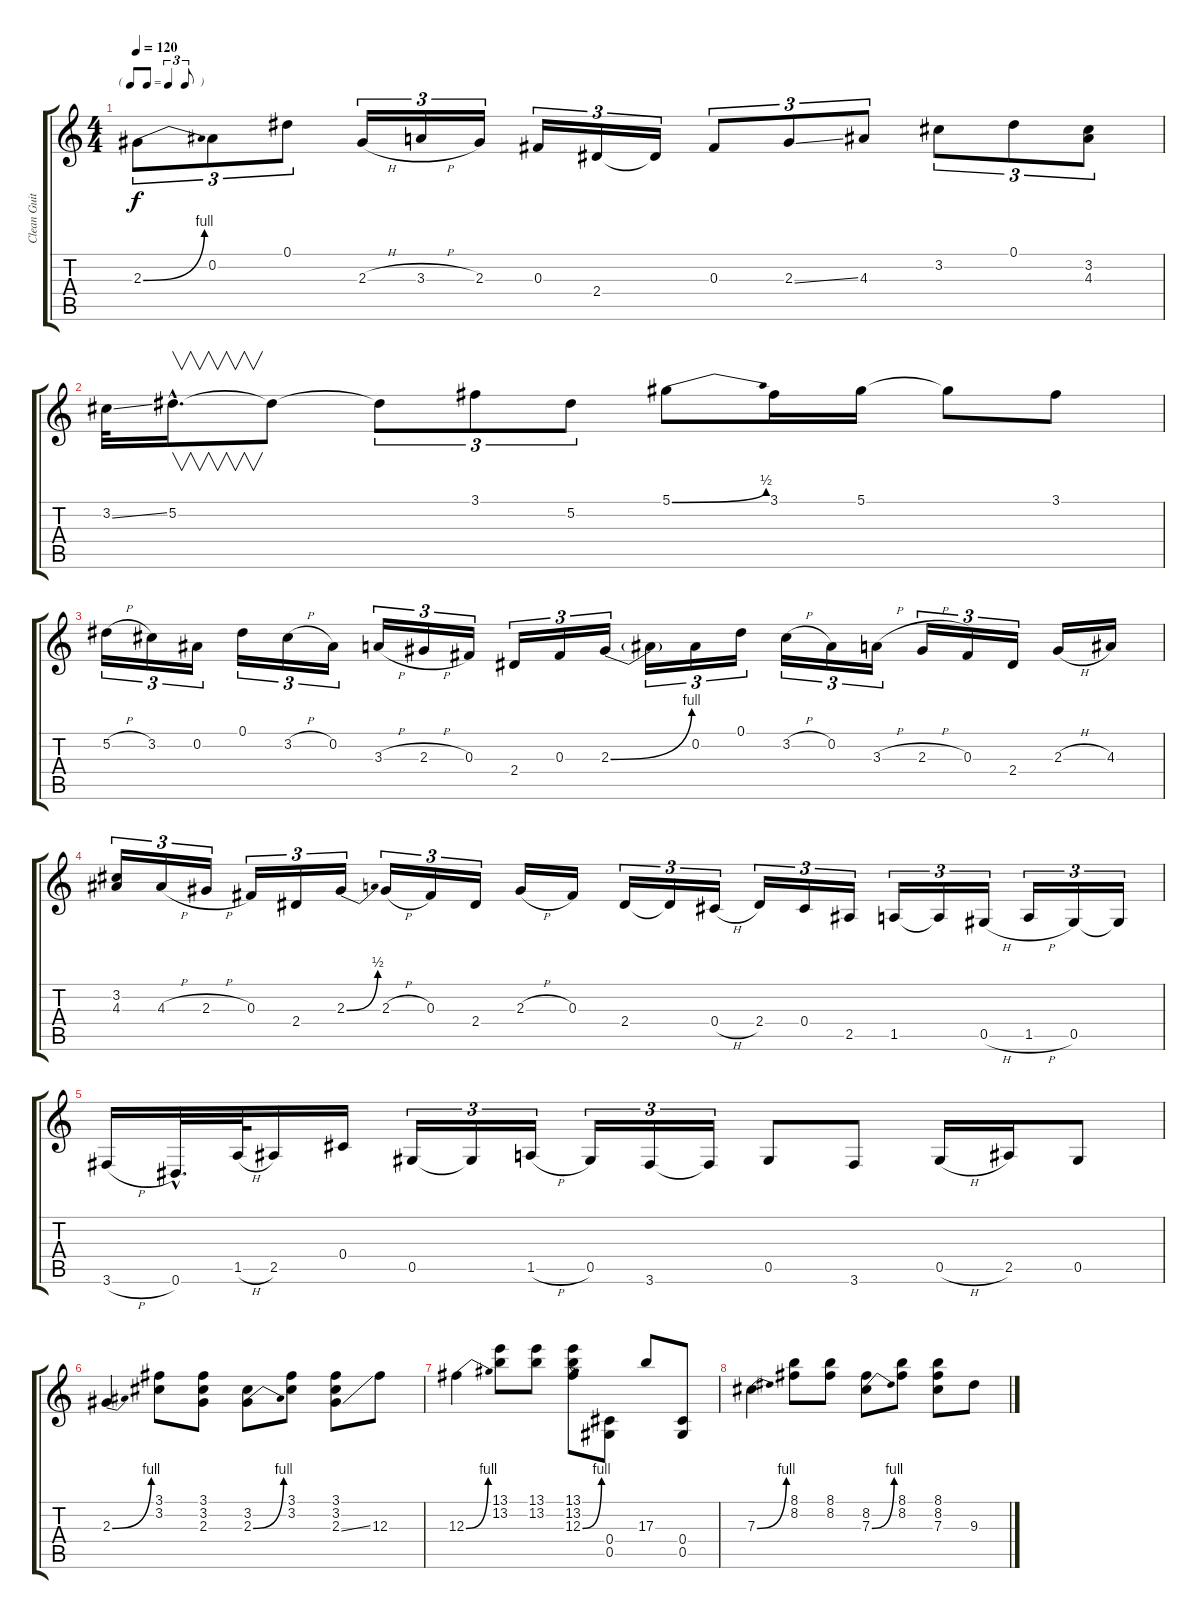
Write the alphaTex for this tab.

\track ("Clean Guitar" "Clean Guit") {instrument electricguitarjazz}
\staff {score tabs}
\tuning (Eb4 Bb3 Gb3 Db3 Ab2 Eb2) {hide}
\ts (4 4)
\tf triplet8th
\tempo 120
\clef g2
\ks c
2.3{be (bend 0 0 60 4)}.8{tu (3 2) dy f} 0.2.8{tu (3 2)} 0.1.8{tu (3 2)} 2.3{h}.16{tu (3 2)} 3.3{h}.16{tu (3 2)} 2.3.16{tu (3 2)} 0.3.16{tu (3 2)} 2.4.16{tu (3 2)} 2.4{t}.16{tu (3 2)} 0.3.8{tu (3 2)} 2.3{ss}.8{tu (3 2)} 4.3.8{tu (3 2)} 3.2.8{tu (3 2)} 0.1.8{tu (3 2)} (3.2 4.3).8{tu (3 2)} |
3.2{ss}.32 5.2{hac}.16{v d} 5.2{t}.8 5.2{t}.8{tu (3 2)} 3.1.8{tu (3 2)} 5.2.8{tu (3 2)} 5.1{be (bend 0 0 60 2)}.8 3.1.16 5.1.16 5.1{t}.8 3.1.8 |
5.2{h}.16{tu (3 2)} 3.2.16{tu (3 2)} 0.2.16{tu (3 2)} 0.1.16{tu (3 2)} 3.2{h}.16{tu (3 2)} 0.2.16{tu (3 2)} 3.3{h}.16{tu (3 2)} 2.3{h}.16{tu (3 2)} 0.3.16{tu (3 2)} 2.4.16{tu (3 2)} 0.3.16{tu (3 2)} 2.3{be (bend 0 0 60 4)}.16{tu (3 2)} 2.3{t}.16{tu (3 2)} 0.2.16{tu (3 2)} 0.1.16{tu (3 2)} 3.2{h}.16{tu (3 2)} 0.2.16{tu (3 2)} 3.3{h}.16{tu (3 2)} 2.3{h}.16{tu (3 2)} 0.3.16{tu (3 2)} 2.4.16{tu (3 2)} 2.3{h}.16 4.3.16 |
(3.2 4.3).16{tu (3 2)} 4.3{h}.16{tu (3 2)} 2.3{h}.16{tu (3 2)} 0.3.16{tu (3 2)} 2.4.16{tu (3 2)} 2.3{be (bend 0 0 60 2)}.16{tu (3 2)} 2.3{h}.16{tu (3 2)} 0.3.16{tu (3 2)} 2.4.16{tu (3 2)} 2.3{h}.16 0.3.16 2.4.16{tu (3 2)} 2.4{t}.16{tu (3 2)} 0.4{h}.16{tu (3 2)} 2.4.16{tu (3 2)} 0.4.16{tu (3 2)} 2.5.16{tu (3 2)} 1.5.16{tu (3 2)} 1.5{t}.16{tu (3 2)} 0.5{h}.16{tu (3 2)} 1.5{h}.16{tu (3 2)} 0.5.16{tu (3 2)} 0.5{t}.16{tu (3 2)} |
3.6{h}.16 0.6{hac}.32{d} 1.5{h}.64 2.5.16 0.4.16 0.5.16{tu (3 2)} 0.5{t}.16{tu (3 2)} 1.5{h}.16{tu (3 2)} 0.5.16{tu (3 2)} 3.6.16{tu (3 2)} 3.6{t}.16{tu (3 2)} 0.5.8 3.6.8 0.5{h}.16 2.5.16 0.5.8 |
2.3{be (bend 0 0 60 4)}.4 (3.1 3.2).8 (3.1 3.2 2.3).8 (3.2 2.3{be (bend 0 0 60 4)}).8 (3.1 3.2).8 (3.1 3.2 2.3{ss}).8 12.3.8 |
12.3{be (bend 0 0 60 4)}.4 (13.1 13.2).8 (13.1 13.2).8 (13.1 13.2 12.3{be (bend 0 0 60 4)}).8 (0.4 0.5).8 17.3.8 (0.4 0.5).8 |
7.3{be (bend 0 0 60 4)}.4 (8.1 8.2).8 (8.1 8.2).8 (8.2 7.3{be (bend 0 0 60 4)}).8 (8.1 8.2).8 (8.1 8.2 7.3).8 9.3.8
